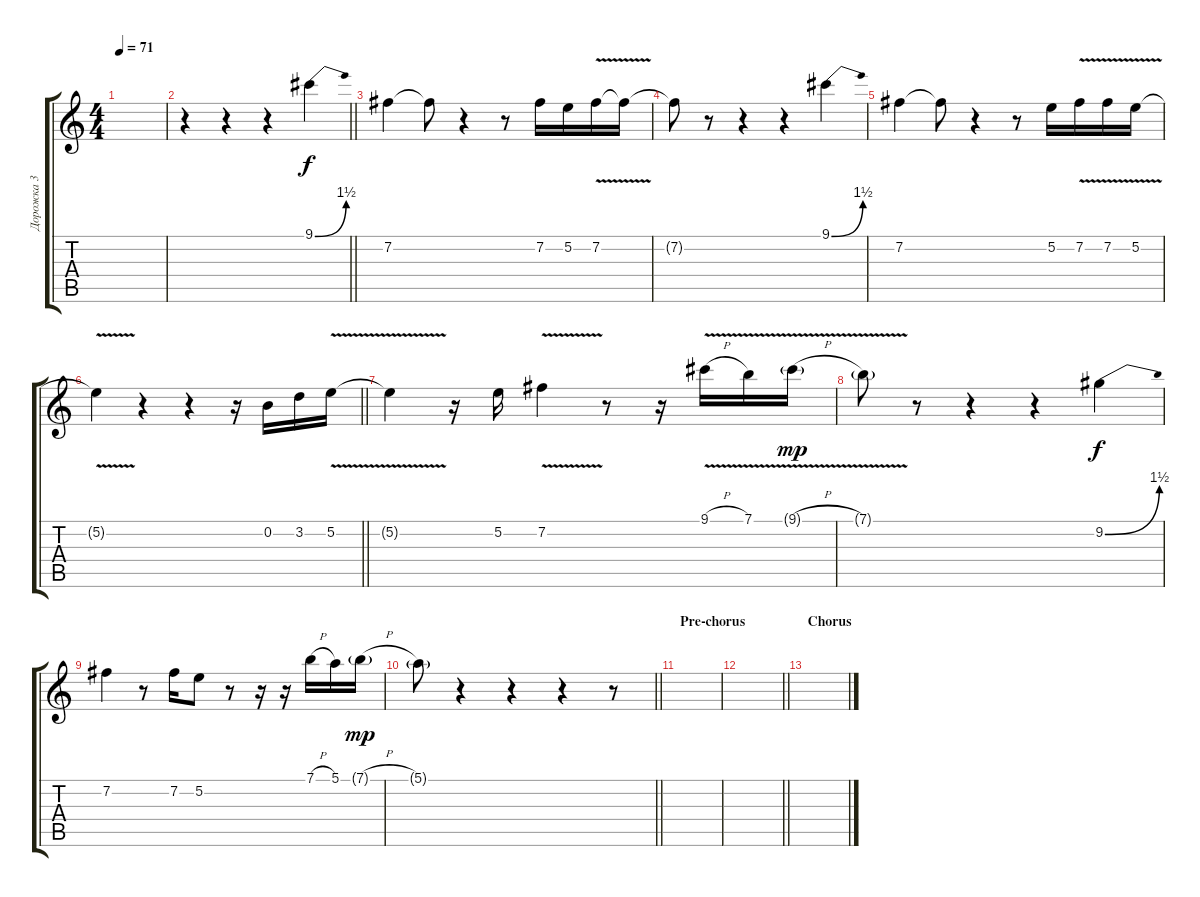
\track ("Дорожка 3" "Дорожка 3") {instrument electricguitarjazz}
\staff {score tabs}
\tuning (E4 B3 G3 D3 A2 E2) {hide}
\ts (4 4)
\tempo 71
\clef g2
\ks c
|
\barLineRight lightlight
r.4 r.4 r.4 9.1{be (bend 0 0 60 6)}.4 |
7.2.4 7.2{t}.8 r.4 r.8 7.2.16 5.2.16 7.2{v}.16 7.2{t}.16 |
7.2{t}.8 r.8 r.4 r.4 9.1{be (bend 0 0 60 6)}.4 |
7.2.4 7.2{t}.8 r.4 r.8 5.2.16 7.2{v}.16 7.2{v}.16 5.2{v}.16 |
\barLineRight lightlight
5.2{t}.4 r.4 r.4 r.16 0.2.16 3.2.16 5.2{v}.16 |
5.2{t}.4 r.16 5.2.16 7.2{v}.4 r.8 r.16 9.1{v h}.16 7.1{v}.16 9.1{v h g}.16{dy mp} |
7.1{v g}.8 r.8 r.4 r.4 9.2{be (bend 0 0 60 6)}.4{dy f} |
7.2.4 r.8 7.2.16 5.2.8 r.8 r.16 r.16 7.1{h}.16 5.1.16 7.1{h g}.16{dy mp} |
\barLineRight lightlight
5.1{g}.8 r.4 r.4 r.4 r.8 |
\section ("" "Pre-chorus")
|
\barLineRight lightlight
|
\section ("" "Chorus")
